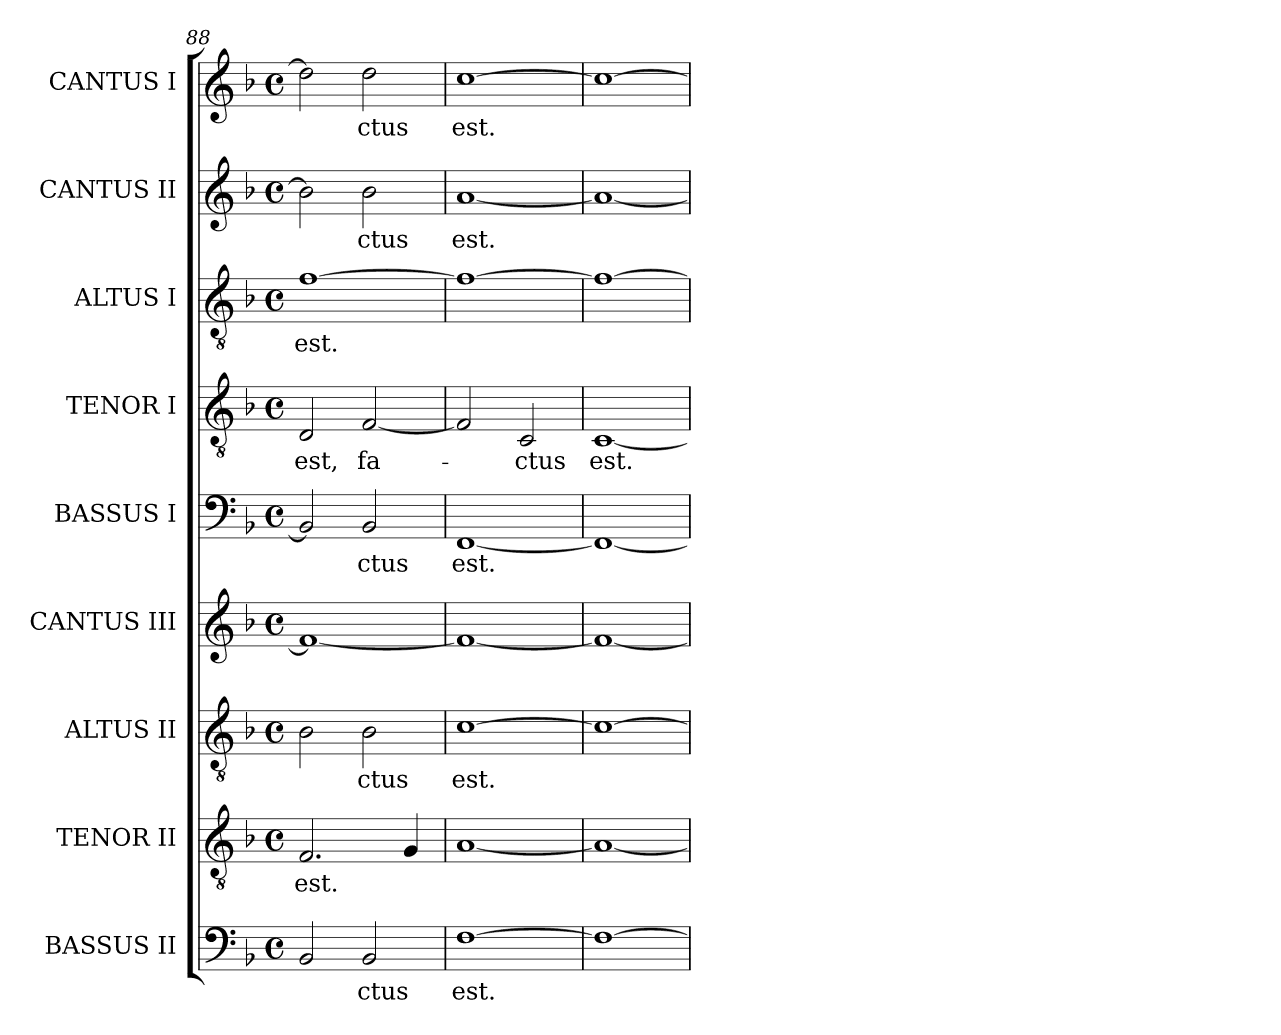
**kern	**text	**kern	**text	**kern	**text	**kern	**kern	**text	**kern	**text	**kern	**text	**kern	**text	**kern	**text
*part9	*part9	*part8	*part8	*part7	*part7	*part6	*part5	*part5	*part4	*part4	*part3	*part3	*part2	*part2	*part1	*part1
*staff9	*staff9	*staff8	*staff8	*staff7	*staff7	*staff6	*staff5	*staff5	*staff4	*staff4	*staff3	*staff3	*staff2	*staff2	*staff1	*staff1
*I"BASSUS II	*	*I"TENOR II	*	*I"ALTUS II	*	*I"CANTUS III	*I"BASSUS I	*	*I"TENOR I	*	*I"ALTUS I	*	*I"CANTUS II	*	*I"CANTUS I	*
*I'B. II	*	*I'T. II	*	*I'A. II	*	*I'C. III	*I'B. I	*	*I'T. I	*	*I'A. I	*	*I'C. II	*	*I'C. I	*
*clefF4	*	*clefGv2	*	*clefGv2	*	*clefG2	*clefF4	*	*clefGv2	*	*clefGv2	*	*clefG2	*	*clefG2	*
*	*	*ITrd7c12	*	*ITrd7c12	*	*	*	*	*ITrd7c12	*	*ITrd7c12	*	*	*	*	*
*k[b-]	*	*k[b-]	*	*k[b-]	*	*k[b-]	*k[b-]	*	*k[b-]	*	*k[b-]	*	*k[b-]	*	*k[b-]	*
*F:	*	*F:	*	*F:	*	*F:	*F:	*	*F:	*	*F:	*	*F:	*	*F:	*
*M4/4	*	*M4/4	*	*M4/4	*	*M4/4	*M4/4	*	*M4/4	*	*M4/4	*	*M4/4	*	*M4/4	*
*met(c)	*	*met(c)	*	*met(c)	*	*met(c)	*met(c)	*	*met(c)	*	*met(c)	*	*met(c)	*	*met(c)	*
=88	=88	=88	=88	=88	=88	=88	=88	=88	=88	=88	=88	=88	=88	=88	=88	=88
!	!	!	!LO:LY:b:color=#000000	!	!	!	!	!	!	!	!	!	!	!	!	!
!	!	!	!	!	!	!	!	!	!	!LO:LY:b:color=#000000	!	!	!	!	!	!
!	!	!	!	!	!	!	!	!	!	!	!	!LO:LY:b:color=#000000	!	!	!	!
2BB-i/	.	2.FFi/	est.	2BB-i\	.	1fi_<	2BB-i/]	.	2DDi/	est,	[>1Fi	est.	2b-i\]	.	2ddi\]	.
!	!LO:LY:b:color=#000000	!	!	!	!	!	!	!	!	!	!	!	!	!	!	!
!	!	!	!	!	!LO:LY:b:color=#000000	!	!	!	!	!	!	!	!	!	!	!
!	!	!	!	!	!	!	!	!LO:LY:b:color=#000000	!	!	!	!	!	!	!	!
!	!	!	!	!	!	!	!	!	!	!LO:LY:b:color=#000000	!	!	!	!	!	!
!	!	!	!	!	!	!	!	!	!	!	!	!	!	!LO:LY:b:color=#000000	!	!
!	!	!	!	!	!	!	!	!	!	!	!	!	!	!	!	!LO:LY:b:color=#000000
2BB-i/	-ctus	.	.	2BB-i\	-ctus	.	2BB-i/	-ctus	[<2FFi/	fa-	.	.	2b-i\	-ctus	2ddi\	-ctus
.	.	4GGi/	.	.	.	.	.	.	.	.	.	.	.	.	.	.
=89	=89	=89	=89	=89	=89	=89	=89	=89	=89	=89	=89	=89	=89	=89	=89	=89
!	!LO:LY:b:color=#000000	!	!	!	!	!	!	!	!	!	!	!	!	!	!	!
!	!	!	!	!	!LO:LY:b:color=#000000	!	!	!	!	!	!	!	!	!	!	!
!	!	!	!	!	!	!	!	!LO:LY:b:color=#000000	!	!	!	!	!	!	!	!
!	!	!	!	!	!	!	!	!	!	!	!	!	!	!LO:LY:b:color=#000000	!	!
!	!	!	!	!	!	!	!	!	!	!	!	!	!	!	!	!LO:LY:b:color=#000000
[>1Fi	est.	[<1AAi	.	[>1Ci	est.	1fi_<	[<1FFi	est.	2FFi/]	.	1Fi_>	.	[<1ai	est.	[>1cci	est.
!	!	!	!	!	!	!	!	!	!	!LO:LY:b:color=#000000	!	!	!	!	!	!
.	.	.	.	.	.	.	.	.	2CCi/	-ctus	.	.	.	.	.	.
=90	=90	=90	=90	=90	=90	=90	=90	=90	=90	=90	=90	=90	=90	=90	=90	=90
!	!	!	!	!	!	!	!	!	!	!LO:LY:b:color=#000000	!	!	!	!	!	!
1Fi_>	.	1AAi_<	.	1Ci_>	.	1fi_<	1FFi_<	.	[<1CCi	est.	1Fi_>	.	1ai_<	.	1cci_>	.
=	=	=	=	=	=	=	=	=	=	=	=	=	=	=	=	=
*-	*-	*-	*-	*-	*-	*-	*-	*-	*-	*-	*-	*-	*-	*-	*-	*-
